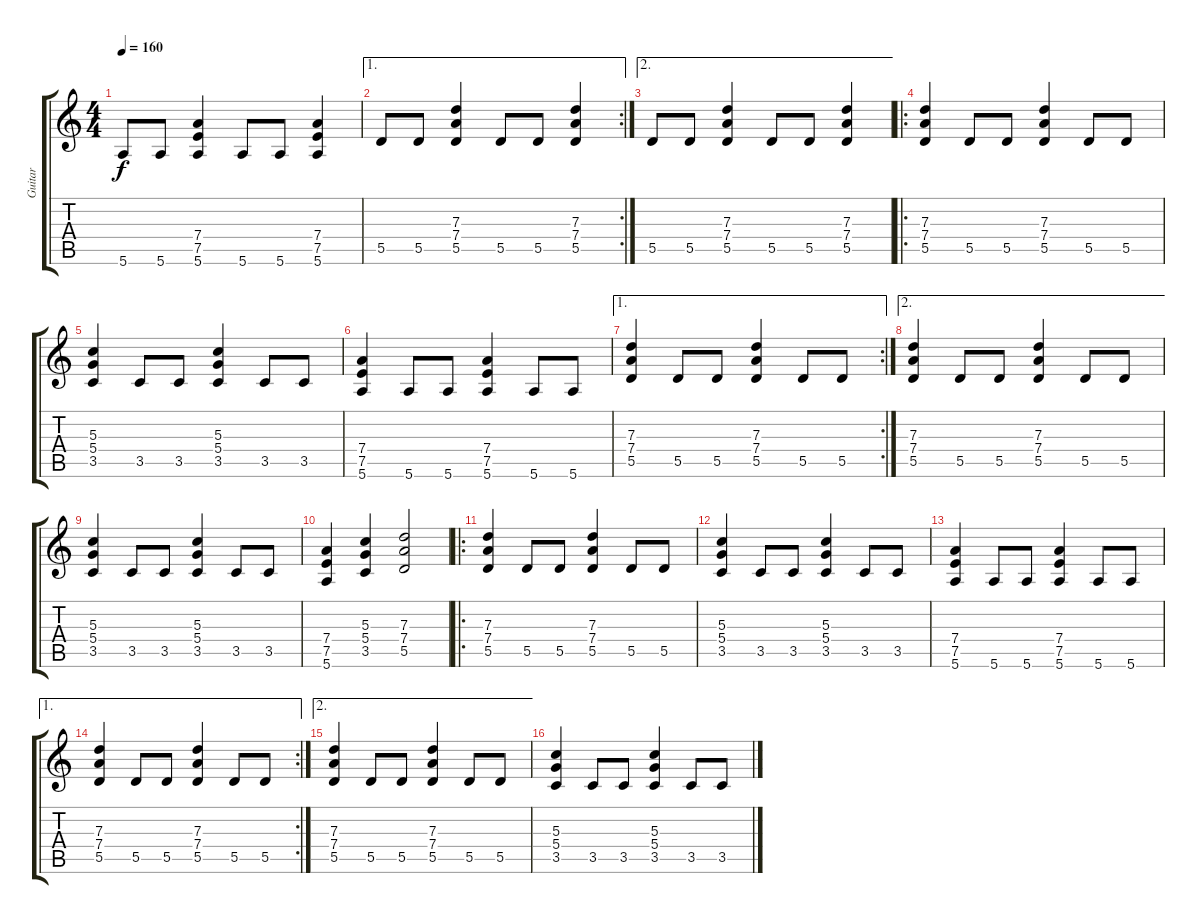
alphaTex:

\track ("Guitar" "Guitar") {instrument distortionguitar}
\staff {score tabs}
\tuning (E4 B3 G3 D3 A2 E2) {hide}
\ts (4 4)
\tempo 160
\clef g2
\ks c
5.6.8{dy f} 5.6.8 (7.4 7.5 5.6).4 5.6.8 5.6.8 (7.4 7.5 5.6).4 |
\ae 1
\rc 2
5.5.8 5.5.8 (7.3 7.4 5.5).4 5.5.8 5.5.8 (7.3 7.4 5.5).4 |
\ae 2
5.5.8 5.5.8 (7.3 7.4 5.5).4 5.5.8 5.5.8 (7.3 7.4 5.5).4 |
\ro
(7.3 7.4 5.5).4 5.5.8 5.5.8 (7.3 7.4 5.5).4 5.5.8 5.5.8 |
(5.3 5.4 3.5).4 3.5.8 3.5.8 (5.3 5.4 3.5).4 3.5.8 3.5.8 |
(7.4 7.5 5.6).4 5.6.8 5.6.8 (7.4 7.5 5.6).4 5.6.8 5.6.8 |
\ae 1
\rc 2
(7.3 7.4 5.5).4 5.5.8 5.5.8 (7.3 7.4 5.5).4 5.5.8 5.5.8 |
\ae 2
(7.3 7.4 5.5).4 5.5.8 5.5.8 (7.3 7.4 5.5).4 5.5.8 5.5.8 |
(5.3 5.4 3.5).4 3.5.8 3.5.8 (5.3 5.4 3.5).4 3.5.8 3.5.8 |
(7.4 7.5 5.6).4 (5.3 5.4 3.5).4 (7.3 7.4 5.5).2 |
\ro
(7.3 7.4 5.5).4 5.5.8 5.5.8 (7.3 7.4 5.5).4 5.5.8 5.5.8 |
(5.3 5.4 3.5).4 3.5.8 3.5.8 (5.3 5.4 3.5).4 3.5.8 3.5.8 |
(7.4 7.5 5.6).4 5.6.8 5.6.8 (7.4 7.5 5.6).4 5.6.8 5.6.8 |
\ae 1
\rc 2
(7.3 7.4 5.5).4 5.5.8 5.5.8 (7.3 7.4 5.5).4 5.5.8 5.5.8 |
\ae 2
(7.3 7.4 5.5).4 5.5.8 5.5.8 (7.3 7.4 5.5).4 5.5.8 5.5.8 |
(5.3 5.4 3.5).4 3.5.8 3.5.8 (5.3 5.4 3.5).4 3.5.8 3.5.8
